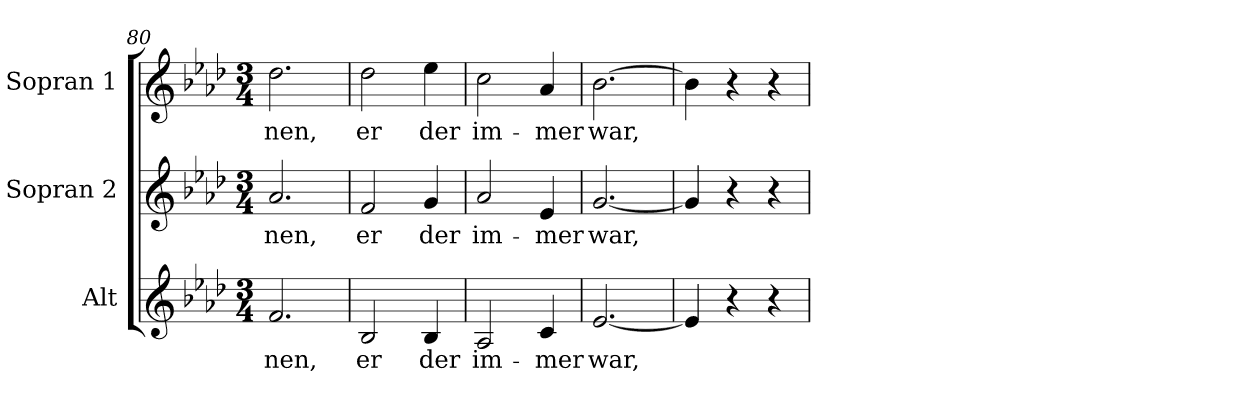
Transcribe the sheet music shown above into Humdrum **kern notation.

**kern	**text	**kern	**text	**kern	**text
*part3	*part3	*part2	*part2	*part1	*part1
*staff3	*staff3	*staff2	*staff2	*staff1	*staff1
*I"Alt	*	*I"Sopran 2	*	*I"Sopran 1	*
*clefG2	*	*clefG2	*	*clefG2	*
*k[b-e-a-d-]	*	*k[b-e-a-d-]	*	*k[b-e-a-d-]	*
*A-:	*	*A-:	*	*A-:	*
*M3/4	*	*M3/4	*	*M3/4	*
=80	=80	=80	=80	=80	=80
!	!LO:LY:b	!	!LO:LY:b	!	!LO:LY:b
2.f/	-nen,	2.a-/	-nen,	2.dd-\	-nen,
=81	=81	=81	=81	=81	=81
!	!LO:LY:b	!	!LO:LY:b	!	!LO:LY:b
2B-/	er	2f/	er	2dd-\	er
!	!LO:LY:b	!	!LO:LY:b	!	!LO:LY:b
4B-/	der	4g/	der	4ee-\	der
=82	=82	=82	=82	=82	=82
!	!LO:LY:b	!	!LO:LY:b	!	!LO:LY:b
2A-/	im-	2a-/	im-	2cc\	im-
!	!LO:LY:b	!	!LO:LY:b	!	!LO:LY:b
4c/	-mer	4e-/	-mer	4a-/	-mer
=83	=83	=83	=83	=83	=83
!	!LO:LY:b	!	!LO:LY:b	!	!LO:LY:b
[2.e-/	war,	[2.g/	war,	[2.b-\	war,
=84	=84	=84	=84	=84	=84
4e-/]	.	4g/]	.	4b-\]	.
4r	.	4r	.	4r	.
4r	.	4r	.	4r	.
=	=	=	=	=	=
*-	*-	*-	*-	*-	*-
